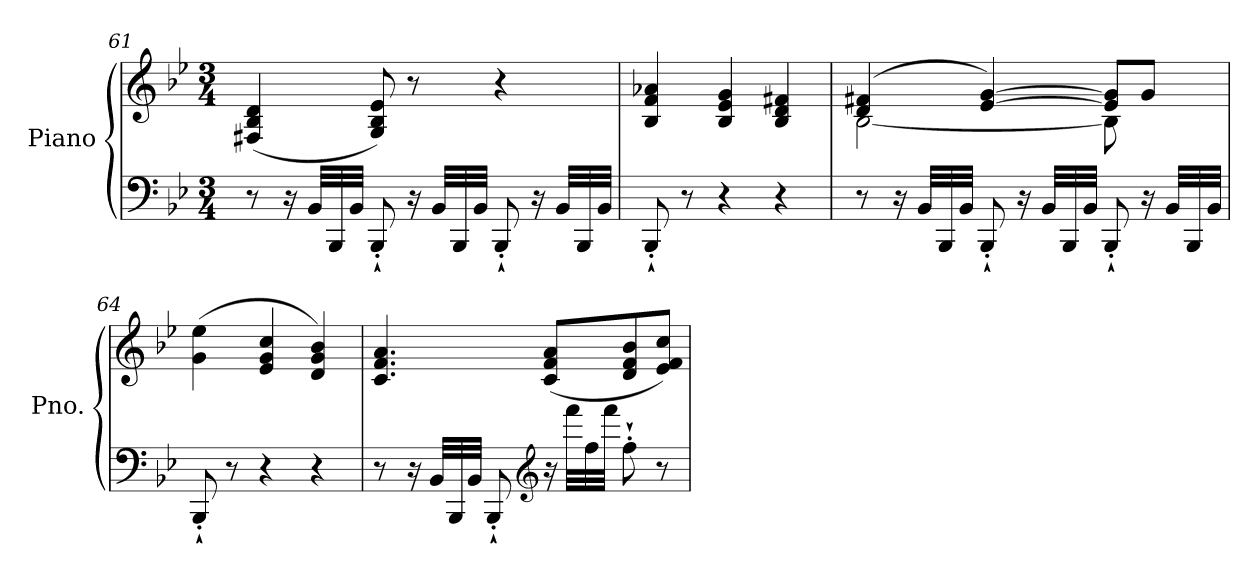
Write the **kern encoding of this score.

**kern	**kern	**dynam
*part1	*part1	*part1
*staff2	*staff1	*staff1/2
*I"Piano	*	*
*I'Pno.	*	*
!!LO:PB:g=z
*clefF4	*clefG2	*
*k[b-e-]	*k[b-e-]	*
*M3/4	*M3/4	*
=61	=61	=61
8r	(<4F#X/ 4B-/ 4d/	.
16r	.	.
*Xtuplet	*	*
48BB-/LLL	.	.
48BBB-/	.	.
48BB-/JJJ	.	.
8BBB-'`/	8G/ 8B-/ 8e-/)	.
16r	8r	.
48BB-/LLL	.	.
48BBB-/	.	.
48BB-/JJJ	.	.
8BBB-'`/	4r	.
16r	.	.
48BB-/LLL	.	.
48BBB-/	.	.
48BB-/JJJ	.	.
=62	=62	=62
8BBB-'`/	4B-/ 4f/ 4a-X/	.
8r	.	.
4r	4B-/ 4e-/ 4g/	.
4r	4B-/ 4d/ 4f#X/	.
=63	=63	=63
*	*^	*
8r	(>4d/ 4f#X/	[2B-\	.
16r	.	.	.
48BB-/LLL	.	.	.
48BBB-/	.	.	.
48BB-/JJJ	.	.	.
8BBB-'`/	[4e-/ [4g/)	.	.
16r	.	.	.
48BB-/LLL	.	.	.
48BBB-/	.	.	.
48BB-/JJJ	.	.	.
8BBB-'`/	8e-/] 8g/]L	8B-\]	.
16r	8g/J	8ryy	.
48BB-/LLL	.	.	.
48BBB-/	.	.	.
48BB-/JJJ	.	.	.
*	*v	*v	*
=64	=64	=64
!	!	!LO:DY:b
8BBB-'`/	(>4g\ 4ee-\	other-dynamics
8r	.	.
4r	4e-/ 4g/ 4cc/	.
4r	4d/ 4g/ 4b-/)	.
!!LO:LB:g=z
=65	=65	=65
8r	4.c/ 4.f/ 4.a/	.
16r	.	.
48BB-/LLL	.	.
48BBB-/	.	.
48BB-/JJJ	.	.
8BBB-'`/	.	.
*clefG2	*	*
16r	(>8c/ 8f/ 8a/L	.
48fff\LLL	.	.
48ff\	.	.
48fff\JJJ	.	.
8ff'`\	8d/ 8f/ 8b-/	.
8r	8e-/ 8f/ 8cc/J)	.
=	=	=
*-	*-	*-
